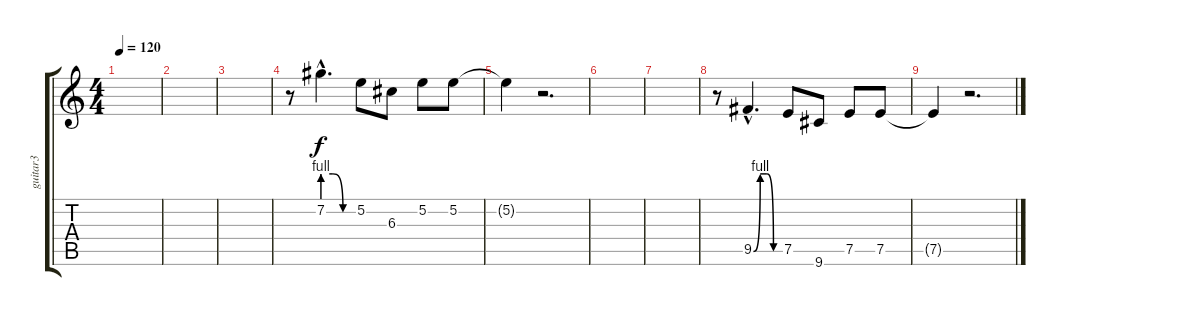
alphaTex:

\track ("guitar3" "guitar3") {instrument distortionguitar}
\staff {score tabs}
\tuning (E4 B3 G3 D3 A2 E2) {hide}
\ts (4 4)
\tempo 120
\clef g2
\ks c
|
|
|
r.8 7.2{be (custom 0 4 20 4 40 0 60 0) hac}.4{d} 5.2.8 6.3.8 5.2.8 5.2.8 |
5.2{t}.4 r.2{d} |
|
|
r.8 9.5{be (custom 0 0 15 4 30 4 45 0 60 0) hac}.4{d} 7.5.8 9.6.8 7.5.8 7.5.8 |
7.5{t}.4 r.2{d}
